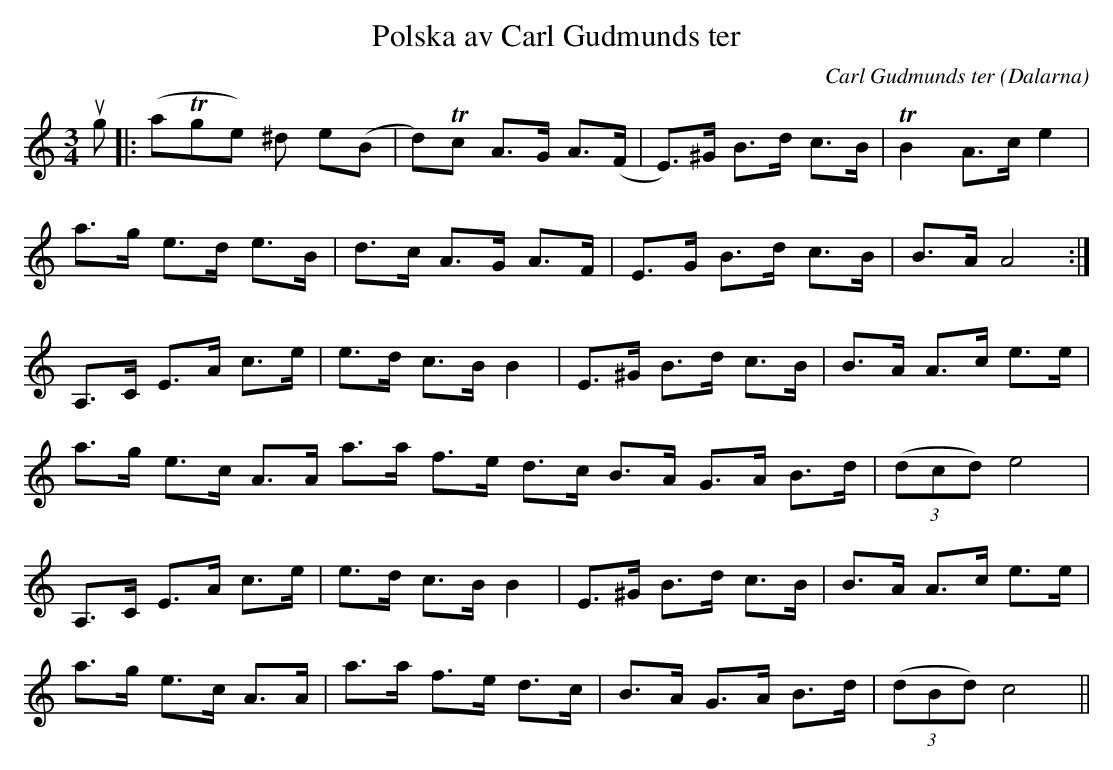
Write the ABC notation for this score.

X:1
T:Polska av Carl Gudmunds ter
C:Carl Gudmunds ter
O:Dalarna
M:3/4
L:1/8
K:Am
ug|:(aTge) ^d e(B|d)Tc A>G A>(F|E)>^G B>d c>B|TB2 A>c e2|
a>g e>d e>B|d>c A>G A>F|E>G B>d c>B|B>A A4:|
A,>C E>A c>e|e>d c>B B2|E>^G B>d c>B|B>A A>c e>e|
a>g e>c A>A a>a f>e d>c B>A G>A B>d|(3 (dcd) e4|
A,>C E>A c>e|e>d c>B B2|E>^G B>d c>B|B>A A>c e>e|
a>g e>c A>A|a>a f>e d>c|B>A G>A B>d|(3 (dBd) c4||
